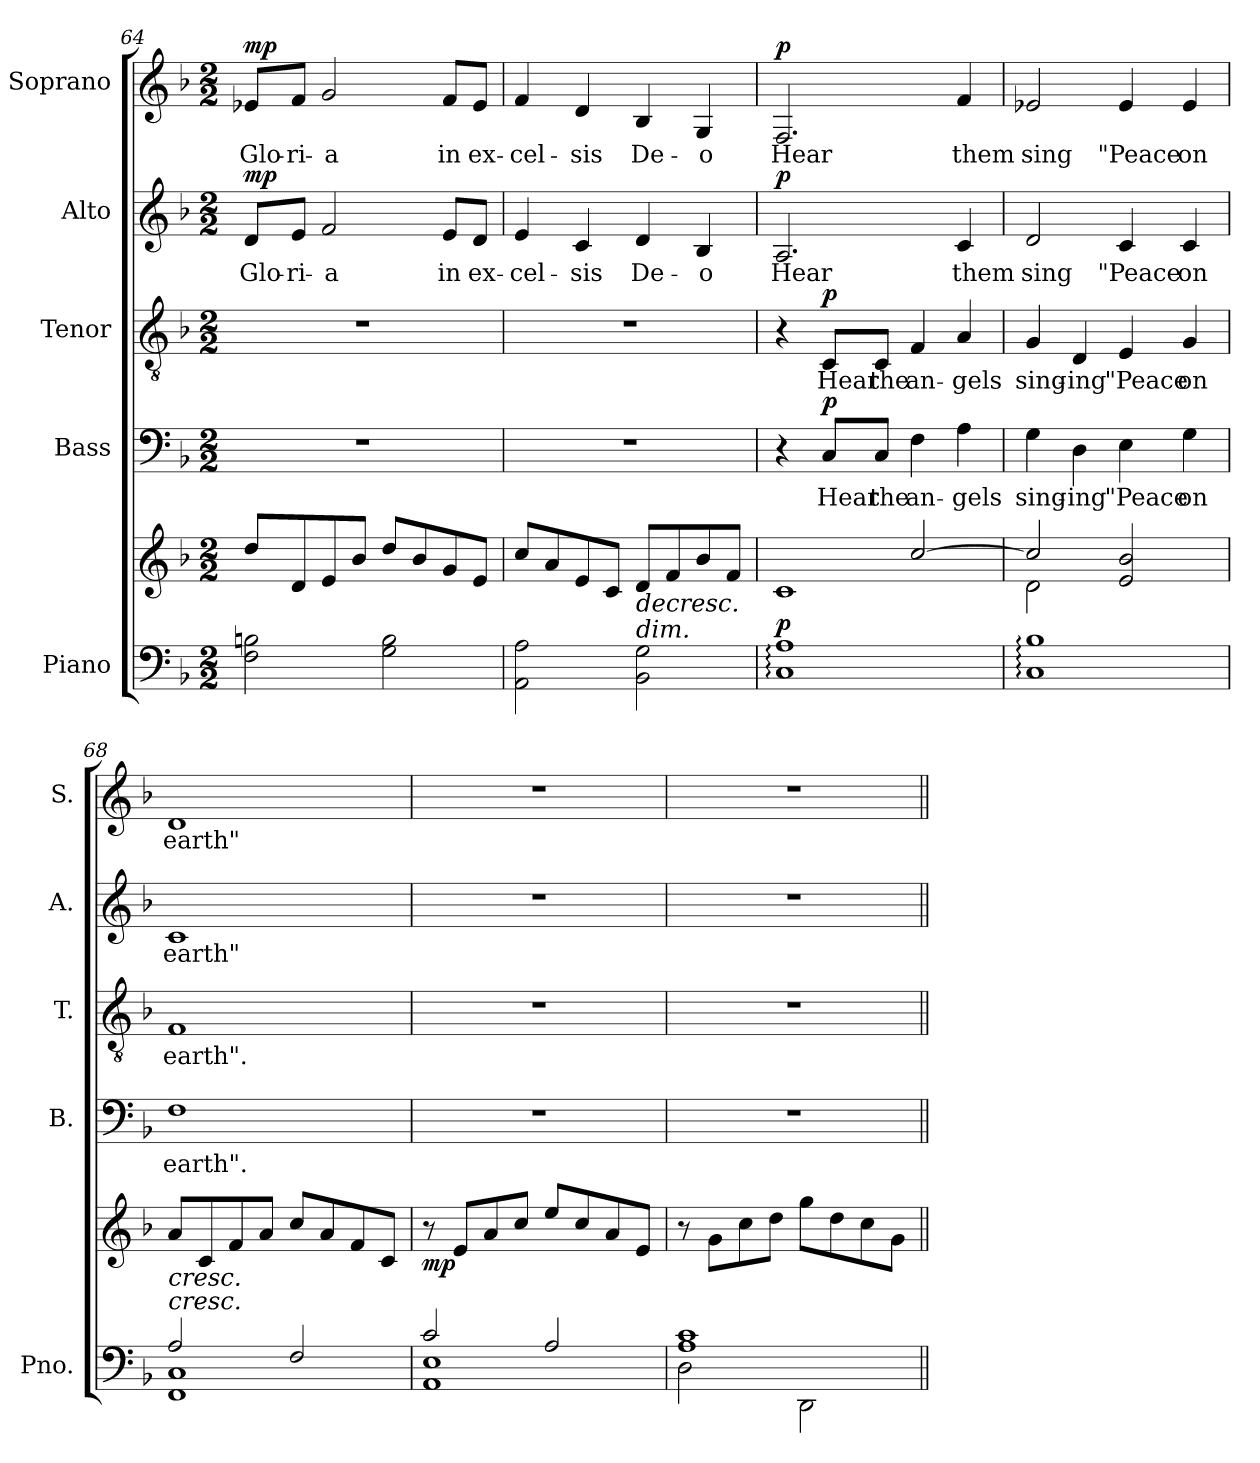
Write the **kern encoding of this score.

**kern	**kern	**dynam	**kern	**text	**dynam	**kern	**text	**dynam	**kern	**text	**dynam	**kern	**text	**dynam
*part5	*part5	*part5	*part4	*part4	*part4	*part3	*part3	*part3	*part2	*part2	*part2	*part1	*part1	*part1
*staff6	*staff5	*staff5/6	*staff4	*staff4	*staff4	*staff3	*staff3	*staff3	*staff2	*staff2	*staff2	*staff1	*staff1	*staff1
*I"Piano	*	*	*I"Bass	*	*	*I"Tenor	*	*	*I"Alto	*	*	*I"Soprano	*	*
*I'Pno.	*	*	*I'B.	*	*	*I'T.	*	*	*I'A.	*	*	*I'S.	*	*
*clefF4	*clefG2	*	*clefF4	*	*	*clefGv2	*	*	*clefG2	*	*	*clefG2	*	*
*	*	*	*	*	*	*	*	*	*	*	*	*ITrd-4c-7	*	*
*k[b-]	*k[b-]	*	*k[b-]	*	*	*k[b-]	*	*	*k[b-]	*	*	*k[]	*	*
*M2/2	*M2/2	*	*M2/2	*	*	*M2/2	*	*	*M2/2	*	*	*M2/2	*	*
=64	=64	=64	=64	=64	=64	=64	=64	=64	=64	=64	=64	=64	=64	=64
!	!	!	!	!	!	!	!	!	!	!	!LO:DY:a	!	!	!LO:DY:a
2F\ 2Bn\	8dd/L	.	1r	.	.	1r	.	.	8d/L	Glo-	mp	8b-Xi/L	Glo-	mp
.	8d/	.	.	.	.	.	.	.	8e/J	-ri-	.	8cci/J	-ri-	.
.	8e/	.	.	.	.	.	.	.	2f/	-a	.	2ddi/	-a	.
.	8b-/J	.	.	.	.	.	.	.	.	.	.	.	.	.
2G\ 2B\	8dd/L	.	.	.	.	.	.	.	.	.	.	.	.	.
.	8b-/	.	.	.	.	.	.	.	.	.	.	.	.	.
.	8g/	.	.	.	.	.	.	.	8e/L	in	.	8cci/L	in	.
.	8e/J	.	.	.	.	.	.	.	8d/J	ex-	.	8b-i/J	ex-	.
=65	=65	=65	=65	=65	=65	=65	=65	=65	=65	=65	=65	=65	=65	=65
2AA\ 2A\	8cc/L	.	1r	.	.	1r	.	.	4e/	-cel-	.	4cci/	-cel-	.
.	8a/	.	.	.	.	.	.	.	.	.	.	.	.	.
.	8e/	.	.	.	.	.	.	.	4c/	-sis	.	4ai/	-sis	.
.	8c/J	.	.	.	.	.	.	.	.	.	.	.	.	.
!LO:TX:a:i:t=dim.	!	!	!	!	!	!	!	!	!	!	!	!	!	!
!	!	!LO:HP:b	!	!	!	!	!	!	!	!	!	!	!	!
2BB-\ 2G\	8d/L	>	.	.	.	.	.	.	4d/	De-	.	4fi/	De-	.
.	8f/	.	.	.	.	.	.	.	.	.	.	.	.	.
.	8b-/	.	.	.	.	.	.	.	4B-/	-o	.	4di/	-o	.
.	8f/J	.	.	.	.	.	.	.	.	.	.	.	.	.
=66	=66	=66	=66	=66	=66	=66	=66	=66	=66	=66	=66	=66	=66	=66
*	*^	*	*	*	*	*	*	*	*	*	*	*	*	*
!	!	!	!LO:DY:a=2	!	!	!	!	!	!	!	!	!LO:DY:a	!	!	!LO:DY:a
1C: 1A: 1cyy:	2ryy	1c	p	4r	.	.	4r	.	.	2.A/	Hear	p	2.ci/	Hear	p
!	!	!	!	!	!	!LO:DY:a	!	!	!LO:DY:a	!	!	!	!	!	!
.	.	.	.	8C/L	Hear	p	8C/L	Hear	p	.	.	.	.	.	.
.	.	.	.	8C/J	the	.	8C/J	the	.	.	.	.	.	.	.
.	[2cc/	.	]	4F\	an-	.	4F/	an-	.	.	.	.	.	.	.
.	.	.	.	4A\	-gels	.	4A/	-gels	.	4c/	them	.	4cci/	them	.
!!LO:PB:g=z
=67	=67	=67	=67	=67	=67	=67	=67	=67	=67	=67	=67	=67	=67	=67	=67
1C: 1B-: 1dyy:	2cc/]	2d\	.	4G\	sing-	.	4G/	sing-	.	2d/	sing	.	2b-Xi/	sing	.
.	.	.	.	4D\	-ing	.	4D/	-ing	.	.	.	.	.	.	.
.	2e/ 2b-/	2ryy	.	4E\	"Peace	.	4E/	"Peace	.	4c/	"Peace	.	4b-i/	"Peace	.
.	.	.	.	4G\	on	.	4G/	on	.	4c/	on	.	4b-i/	on	.
*	*v	*v	*	*	*	*	*	*	*	*	*	*	*	*	*
=68	=68	=68	=68	=68	=68	=68	=68	=68	=68	=68	=68	=68	=68	=68
*^	*	*	*	*	*	*	*	*	*	*	*	*	*	*
!LO:TX:a:i:t=cresc.	!	!	!	!	!	!	!	!	!	!	!	!	!	!	!
!	!	!	!LO:HP:b	!	!	!	!	!	!	!	!	!	!	!	!
2A/	1FF 1C	8a/L	<	1F	earth".	.	1F	earth".	.	1c	earth"	.	1ai	earth"	.
.	.	8c/	.	.	.	.	.	.	.	.	.	.	.	.	.
.	.	8f/	.	.	.	.	.	.	.	.	.	.	.	.	.
.	.	8a/J	.	.	.	.	.	.	.	.	.	.	.	.	.
2F/	.	8cc/L	.	.	.	.	.	.	.	.	.	.	.	.	.
.	.	8a/	.	.	.	.	.	.	.	.	.	.	.	.	.
.	.	8f/	.	.	.	.	.	.	.	.	.	.	.	.	.
.	.	8c/J	.	.	.	.	.	.	.	.	.	.	.	.	.
=69	=69	=69	=69	=69	=69	=69	=69	=69	=69	=69	=69	=69	=69	=69	=69
!	!	!	!LO:DY:b	!	!	!	!	!	!	!	!	!	!	!	!
2c/	1AA 1E	8r	mp	1r	.	.	1r	.	.	1r	.	.	1r	.	.
.	.	8e/L	[	.	.	.	.	.	.	.	.	.	.	.	.
.	.	8a/	.	.	.	.	.	.	.	.	.	.	.	.	.
.	.	8cc/J	.	.	.	.	.	.	.	.	.	.	.	.	.
2A/	.	8ee/L	.	.	.	.	.	.	.	.	.	.	.	.	.
.	.	8cc/	.	.	.	.	.	.	.	.	.	.	.	.	.
.	.	8a/	.	.	.	.	.	.	.	.	.	.	.	.	.
.	.	8e/J	.	.	.	.	.	.	.	.	.	.	.	.	.
=70	=70	=70	=70	=70	=70	=70	=70	=70	=70	=70	=70	=70	=70	=70	=70
2D\	1A 1c	8r	.	1r	.	.	1r	.	.	1r	.	.	1r	.	.
.	.	8g\L	.	.	.	.	.	.	.	.	.	.	.	.	.
.	.	8cc\	.	.	.	.	.	.	.	.	.	.	.	.	.
.	.	8dd\J	.	.	.	.	.	.	.	.	.	.	.	.	.
2DD\	.	8gg\L	.	.	.	.	.	.	.	.	.	.	.	.	.
.	.	8dd\	.	.	.	.	.	.	.	.	.	.	.	.	.
.	.	8cc\	.	.	.	.	.	.	.	.	.	.	.	.	.
.	.	8g\J	.	.	.	.	.	.	.	.	.	.	.	.	.
*v	*v	*	*	*	*	*	*	*	*	*	*	*	*	*	*
=||	=||	=||	=||	=||	=||	=||	=||	=||	=||	=||	=||	=||	=||	=||
*-	*-	*-	*-	*-	*-	*-	*-	*-	*-	*-	*-	*-	*-	*-
